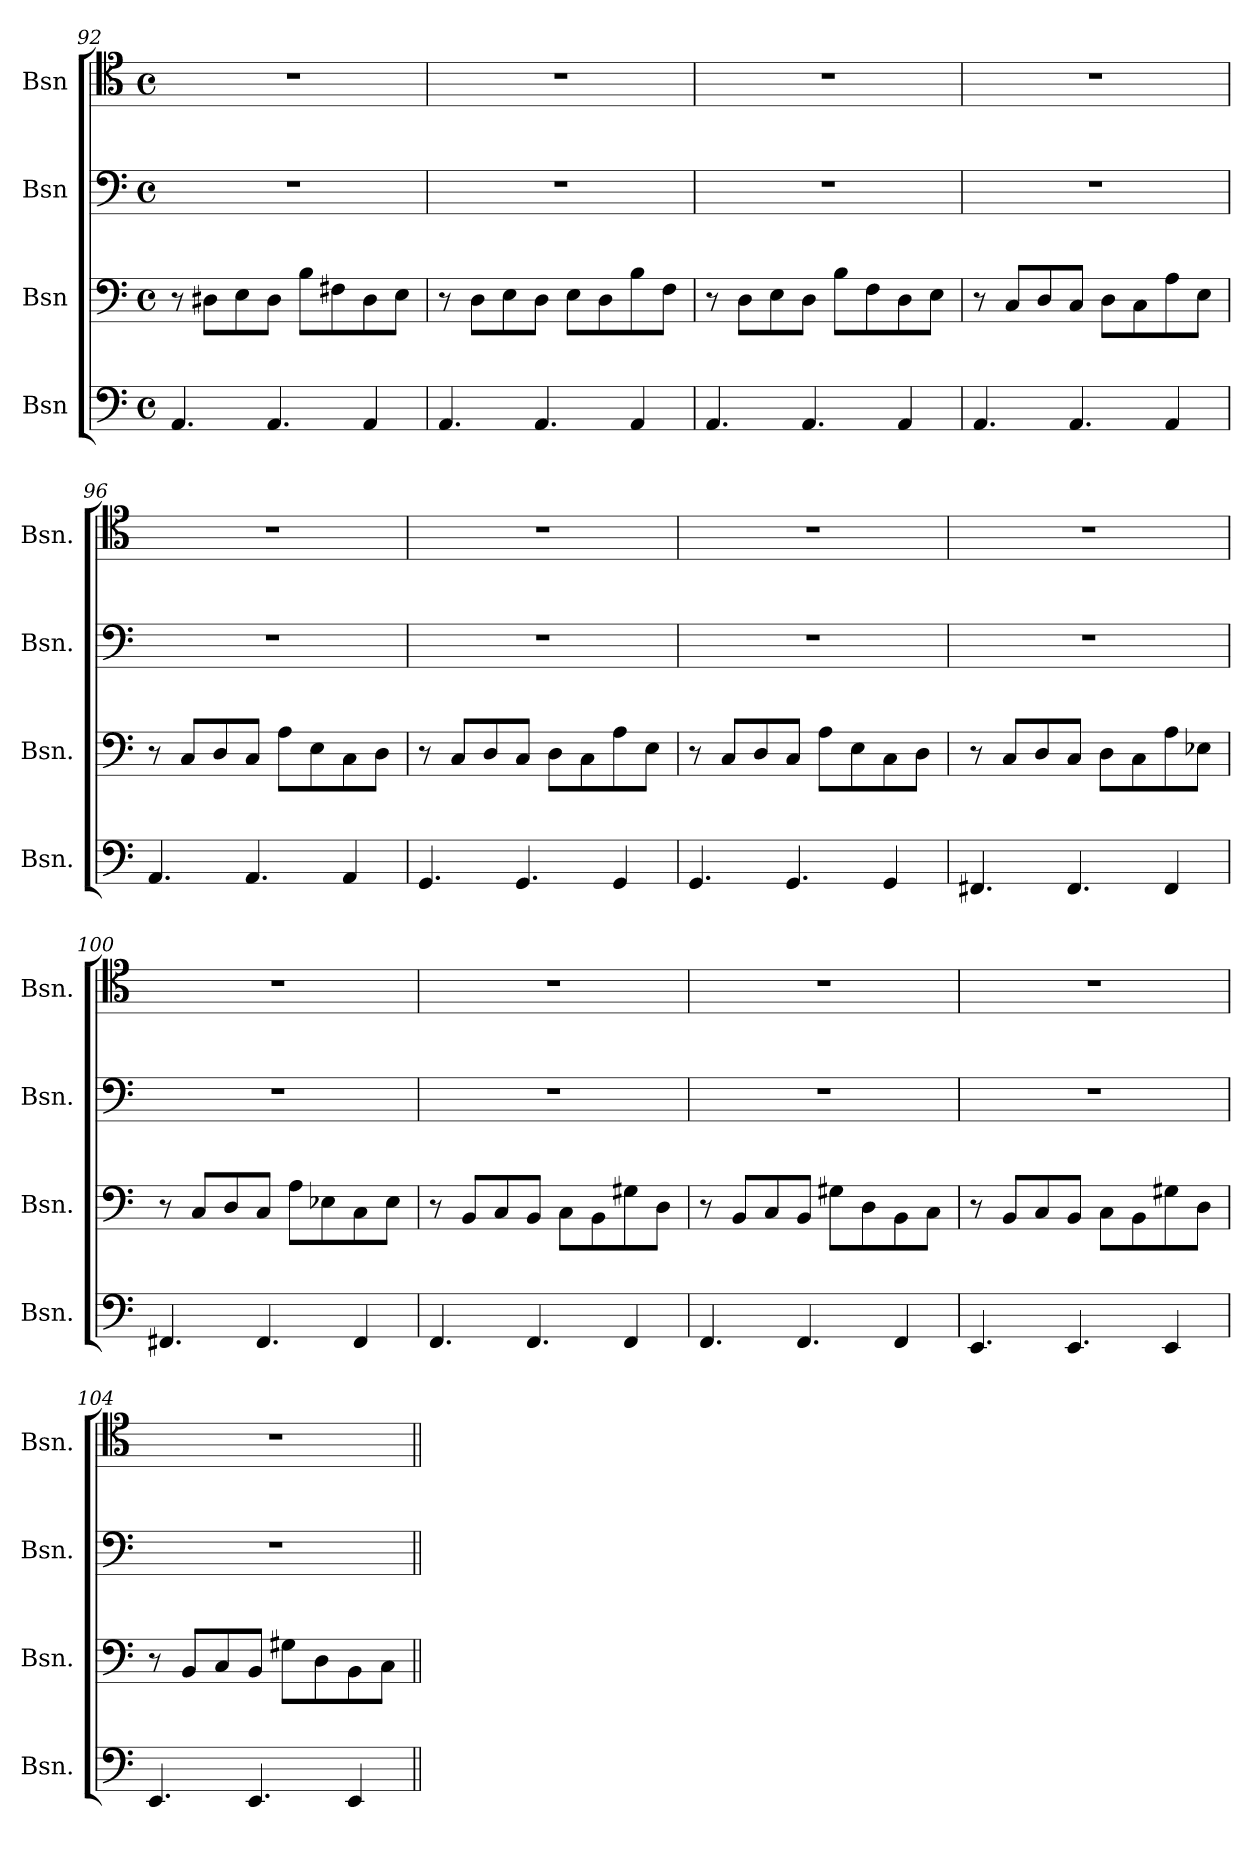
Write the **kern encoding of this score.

**kern	**kern	**kern	**kern
*part4	*part3	*part2	*part1
*staff4	*staff3	*staff2	*staff1
*I"Bsn	*I"Bsn	*I"Bsn	*I"Bsn
*I'Bsn.	*I'Bsn.	*I'Bsn.	*I'Bsn.
*clefF4	*clefF4	*clefF4	*clefC4
*k[]	*k[]	*k[]	*k[]
*M4/4	*M4/4	*M4/4	*M4/4
*met(c)	*met(c)	*met(c)	*met(c)
=92	=92	=92	=92
4.AA/	8r	1r	1r
.	8D#X\L	.	.
.	8E\	.	.
4.AA/	8D#\J	.	.
.	8B\L	.	.
.	8F#X\	.	.
4AA/	8D#\	.	.
.	8E\J	.	.
=93	=93	=93	=93
4.AA/	8r	1r	1r
.	8D\L	.	.
.	8E\	.	.
4.AA/	8D\J	.	.
.	8E\L	.	.
.	8D\	.	.
4AA/	8B\	.	.
.	8F\J	.	.
=94	=94	=94	=94
4.AA/	8r	1r	1r
.	8D\L	.	.
.	8E\	.	.
4.AA/	8D\J	.	.
.	8B\L	.	.
.	8F\	.	.
4AA/	8D\	.	.
.	8E\J	.	.
=95	=95	=95	=95
4.AA/	8r	1r	1r
.	8C/L	.	.
.	8D/	.	.
4.AA/	8C/J	.	.
.	8D\L	.	.
.	8C\	.	.
4AA/	8A\	.	.
.	8E\J	.	.
!!LO:LB:g=z
=96	=96	=96	=96
4.AA/	8r	1r	1r
.	8C/L	.	.
.	8D/	.	.
4.AA/	8C/J	.	.
.	8A\L	.	.
.	8E\	.	.
4AA/	8C\	.	.
.	8D\J	.	.
=97	=97	=97	=97
4.GG/	8r	1r	1r
.	8C/L	.	.
.	8D/	.	.
4.GG/	8C/J	.	.
.	8D\L	.	.
.	8C\	.	.
4GG/	8A\	.	.
.	8E\J	.	.
=98	=98	=98	=98
4.GG/	8r	1r	1r
.	8C/L	.	.
.	8D/	.	.
4.GG/	8C/J	.	.
.	8A\L	.	.
.	8E\	.	.
4GG/	8C\	.	.
.	8D\J	.	.
=99	=99	=99	=99
4.FF#X/	8r	1r	1r
.	8C/L	.	.
.	8D/	.	.
4.FF#/	8C/J	.	.
.	8D\L	.	.
.	8C\	.	.
4FF#/	8A\	.	.
.	8E-X\J	.	.
=100	=100	=100	=100
4.FF#X/	8r	1r	1r
.	8C/L	.	.
.	8D/	.	.
4.FF#/	8C/J	.	.
.	8A\L	.	.
.	8E-X\	.	.
4FF#/	8C\	.	.
.	8E-\J	.	.
=101	=101	=101	=101
4.FF/	8r	1r	1r
.	8BB/L	.	.
.	8C/	.	.
4.FF/	8BB/J	.	.
.	8C\L	.	.
.	8BB\	.	.
4FF/	8G#X\	.	.
.	8D\J	.	.
=102	=102	=102	=102
4.FF/	8r	1r	1r
.	8BB/L	.	.
.	8C/	.	.
4.FF/	8BB/J	.	.
.	8G#X\L	.	.
.	8D\	.	.
4FF/	8BB\	.	.
.	8C\J	.	.
!!LO:LB:g=z
=103	=103	=103	=103
4.EE/	8r	1r	1r
.	8BB/L	.	.
.	8C/	.	.
4.EE/	8BB/J	.	.
.	8C\L	.	.
.	8BB\	.	.
4EE/	8G#X\	.	.
.	8D\J	.	.
=104	=104	=104	=104
4.EE/	8r	1r	1r
.	8BB/L	.	.
.	8C/	.	.
4.EE/	8BB/J	.	.
.	8G#X\L	.	.
.	8D\	.	.
4EE/	8BB\	.	.
.	8C\J	.	.
=||	=||	=||	=||
*-	*-	*-	*-
